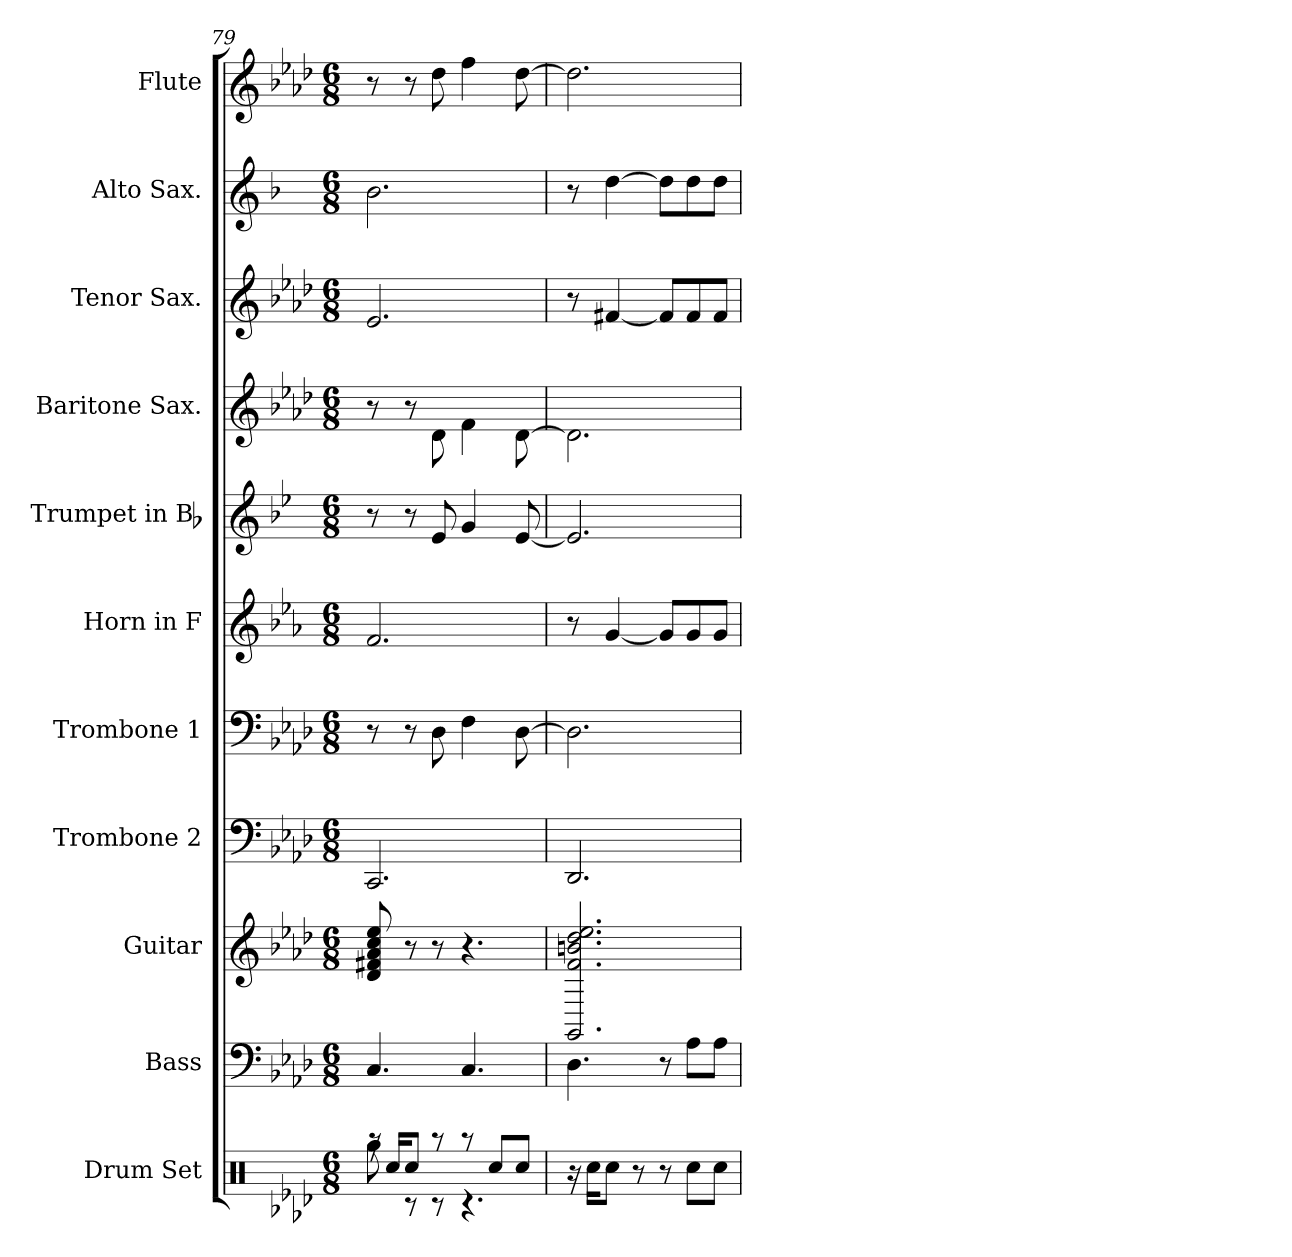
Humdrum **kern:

**kern	**kern	**kern	**kern	**kern	**kern	**kern	**kern	**kern	**kern	**kern
*part11	*part10	*part9	*part8	*part7	*part6	*part5	*part4	*part3	*part2	*part1
*staff11	*staff10	*staff9	*staff8	*staff7	*staff6	*staff5	*staff4	*staff3	*staff2	*staff1
*I"Drum Set	*I"Bass	*I"Guitar	*I"Trombone 2	*I"Trombone 1	*I"Horn in F	*I"Trumpet in Bb	*I"Baritone Sax.	*I"Tenor Sax.	*I"Alto Sax.	*I"Flute
*I'D. S.	*I'Bass	*I'Gtr.	*I'Tbn. 2	*I'Tbn. 1	*I'Hn.	*	*I'B. Sx.	*I'T. Sx.	*I'A. Sx.	*I'Fl.
*clefX	*clefF4	*clefG2	*clefF4	*clefF4	*clefG2	*clefG2	*clefG2	*clefG2	*clefG2	*clefG2
*	*ITrd7c12	*ITrd7c12	*	*	*ITrd4c7	*ITrd1c2	*ITrd12c21	*ITrd8c14	*ITrd5c9	*
*k[b-e-a-d-]	*k[b-e-a-d-]	*k[b-e-a-d-]	*k[b-e-a-d-]	*k[b-e-a-d-]	*k[b-e-a-d-]	*k[b-e-a-d-]	*k[b-e-a-d-]	*k[b-e-a-d-]	*k[b-e-a-d-]	*k[b-e-a-d-]
*f:	*f:	*f:	*f:	*f:	*f:	*f:	*f:	*f:	*f:	*f:
*M6/8	*M6/8	*M6/8	*M6/8	*M6/8	*M6/8	*M6/8	*M6/8	*M6/8	*M6/8	*M6/8
=79	=79	=79	=79	=79	=79	=79	=79	=79	=79	=79
*^	*	*	*	*	*	*	*	*	*	*
16raa	8Rgg\	4.CC/	8D-/ 8F#X/ 8A-/ 8c/ 8e-/	2.CC/	8r	2.B-/	8r	8r	2.E-/	2.d-\	8r
!LO:N:head=solid	!	!	!	!	!	!	!	!	!	!	!
16Rcc/KL	.	.	.	.	.	.	.	.	.	.	.
!LO:N:head=solid	!	!	!	!	!	!	!	!	!	!	!
8Rcc/J	8rc	.	8r	.	8r	.	8r	8r	.	.	8r
8raa	8rc	.	8r	.	8D-\	.	8d-/	8D-\	.	.	8dd-\
8raa	4.rc	4.CC/	4.r	.	4F\	.	4f/	4F\	.	.	4ff\
!LO:N:head=solid	!	!	!	!	!	!	!	!	!	!	!
8Rcc/L	.	.	.	.	.	.	.	.	.	.	.
!LO:N:head=solid	!	!	!	!	!	!	!	!	!	!	!
8Rcc/J	.	.	.	.	[8D-\	.	[8d-/	[8D-\	.	.	[8dd-\
*v	*v	*	*	*	*	*	*	*	*	*	*
!!LO:PB:g=z
=80	=80	=80	=80	=80	=80	=80	=80	=80	=80	=80
16r	4.DD-\	2.GGG/ 2.F/ 2.Bn/ 2.d-/ 2.e-/	2.DD-/	2.D-\]	8r	2.d-/]	2.D-\]	8r	8r	2.dd-\]
!LO:N:head=solid	!	!	!	!	!	!	!	!	!	!
16Rcc\KL	.	.	.	.	.	.	.	.	.	.
!LO:N:head=solid	!	!	!	!	!	!	!	!	!	!
8Rcc\J	.	.	.	.	[4c/	.	.	[4F#X/	[4f\	.
8r	.	.	.	.	.	.	.	.	.	.
8r	8r	.	.	.	8c/L]	.	.	8F#/L]	8f\L]	.
!LO:N:head=solid	!	!	!	!	!	!	!	!	!	!
8Rcc\L	8AA-\L	.	.	.	8c/	.	.	8F#/	8f\	.
!LO:N:head=solid	!	!	!	!	!	!	!	!	!	!
8Rcc\J	8AA-\J	.	.	.	8c/J	.	.	8F#/J	8f\J	.
=	=	=	=	=	=	=	=	=	=	=
*-	*-	*-	*-	*-	*-	*-	*-	*-	*-	*-
